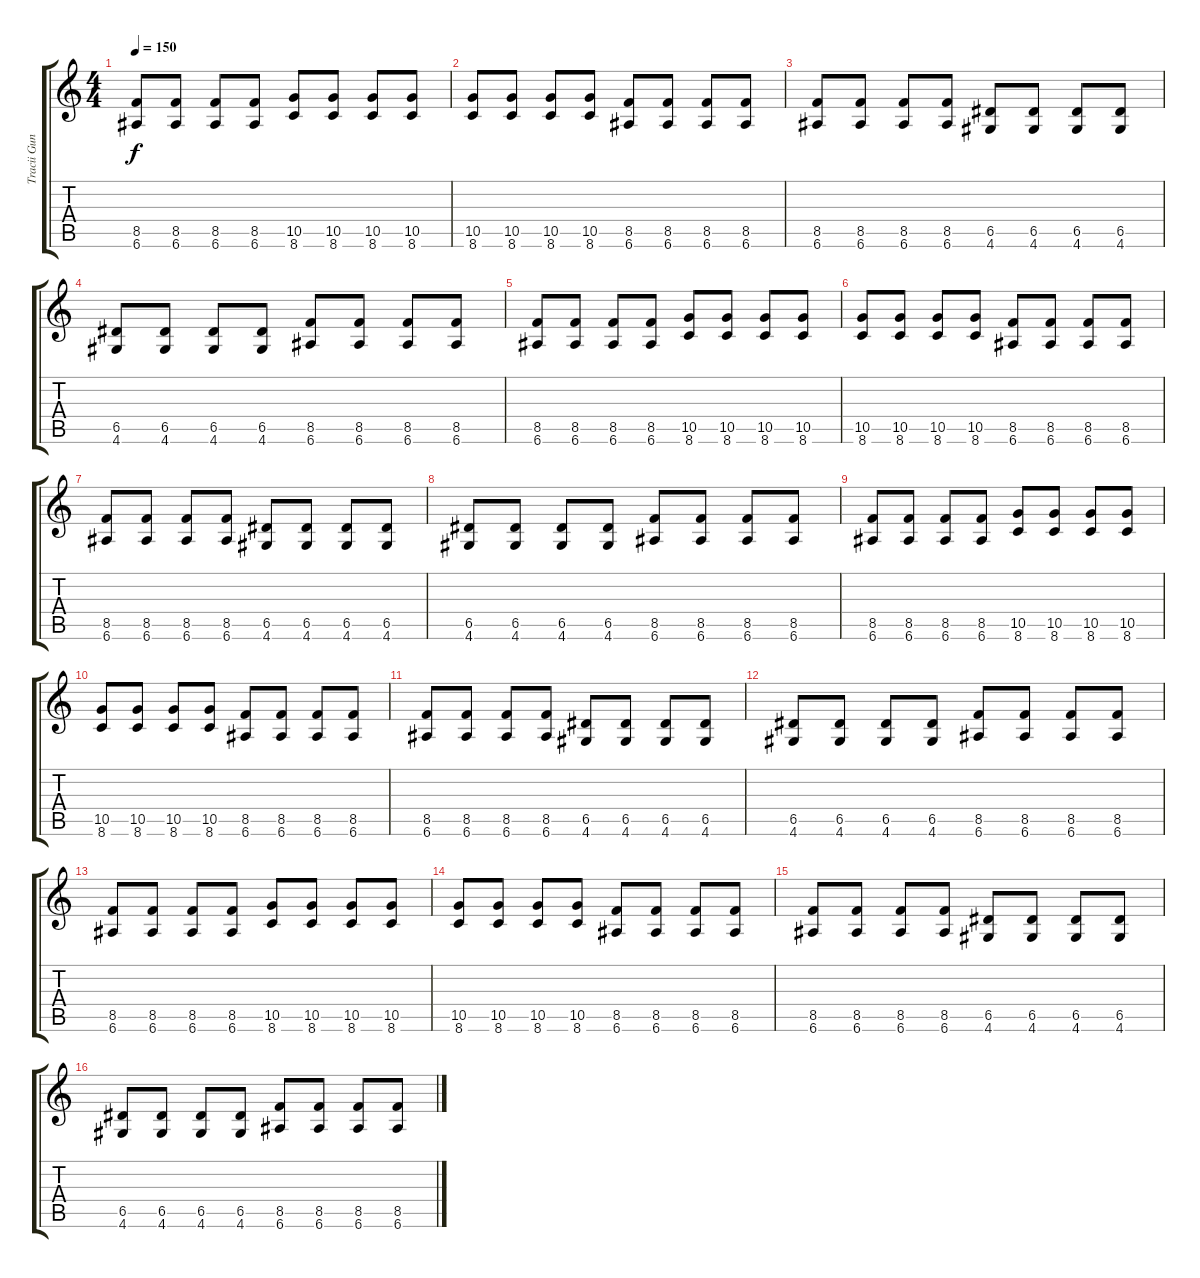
\track ("Tracii Guns-Rhythm Guitar" "Tracii Gun") {instrument distortionguitar}
\staff {score tabs}
\tuning (E4 B3 G3 D3 A2 E2) {hide}
\ts (4 4)
\tempo 150
\clef g2
\ks c
(8.5 6.6).8{dy f} (8.5 6.6).8 (8.5 6.6).8 (8.5 6.6).8 (10.5 8.6).8 (10.5 8.6).8 (10.5 8.6).8 (10.5 8.6).8 |
(10.5 8.6).8 (10.5 8.6).8 (10.5 8.6).8 (10.5 8.6).8 (8.5 6.6).8 (8.5 6.6).8 (8.5 6.6).8 (8.5 6.6).8 |
(8.5 6.6).8 (8.5 6.6).8 (8.5 6.6).8 (8.5 6.6).8 (6.5 4.6).8 (6.5 4.6).8 (6.5 4.6).8 (6.5 4.6).8 |
(6.5 4.6).8 (6.5 4.6).8 (6.5 4.6).8 (6.5 4.6).8 (8.5 6.6).8 (8.5 6.6).8 (8.5 6.6).8 (8.5 6.6).8 |
(8.5 6.6).8 (8.5 6.6).8 (8.5 6.6).8 (8.5 6.6).8 (10.5 8.6).8 (10.5 8.6).8 (10.5 8.6).8 (10.5 8.6).8 |
(10.5 8.6).8 (10.5 8.6).8 (10.5 8.6).8 (10.5 8.6).8 (8.5 6.6).8 (8.5 6.6).8 (8.5 6.6).8 (8.5 6.6).8 |
(8.5 6.6).8 (8.5 6.6).8 (8.5 6.6).8 (8.5 6.6).8 (6.5 4.6).8 (6.5 4.6).8 (6.5 4.6).8 (6.5 4.6).8 |
(6.5 4.6).8 (6.5 4.6).8 (6.5 4.6).8 (6.5 4.6).8 (8.5 6.6).8 (8.5 6.6).8 (8.5 6.6).8 (8.5 6.6).8 |
(8.5 6.6).8 (8.5 6.6).8 (8.5 6.6).8 (8.5 6.6).8 (10.5 8.6).8 (10.5 8.6).8 (10.5 8.6).8 (10.5 8.6).8 |
(10.5 8.6).8 (10.5 8.6).8 (10.5 8.6).8 (10.5 8.6).8 (8.5 6.6).8 (8.5 6.6).8 (8.5 6.6).8 (8.5 6.6).8 |
(8.5 6.6).8 (8.5 6.6).8 (8.5 6.6).8 (8.5 6.6).8 (6.5 4.6).8 (6.5 4.6).8 (6.5 4.6).8 (6.5 4.6).8 |
(6.5 4.6).8 (6.5 4.6).8 (6.5 4.6).8 (6.5 4.6).8 (8.5 6.6).8 (8.5 6.6).8 (8.5 6.6).8 (8.5 6.6).8 |
(8.5 6.6).8 (8.5 6.6).8 (8.5 6.6).8 (8.5 6.6).8 (10.5 8.6).8 (10.5 8.6).8 (10.5 8.6).8 (10.5 8.6).8 |
(10.5 8.6).8 (10.5 8.6).8 (10.5 8.6).8 (10.5 8.6).8 (8.5 6.6).8 (8.5 6.6).8 (8.5 6.6).8 (8.5 6.6).8 |
(8.5 6.6).8 (8.5 6.6).8 (8.5 6.6).8 (8.5 6.6).8 (6.5 4.6).8 (6.5 4.6).8 (6.5 4.6).8 (6.5 4.6).8 |
(6.5 4.6).8 (6.5 4.6).8 (6.5 4.6).8 (6.5 4.6).8 (8.5 6.6).8 (8.5 6.6).8 (8.5 6.6).8 (8.5 6.6).8
